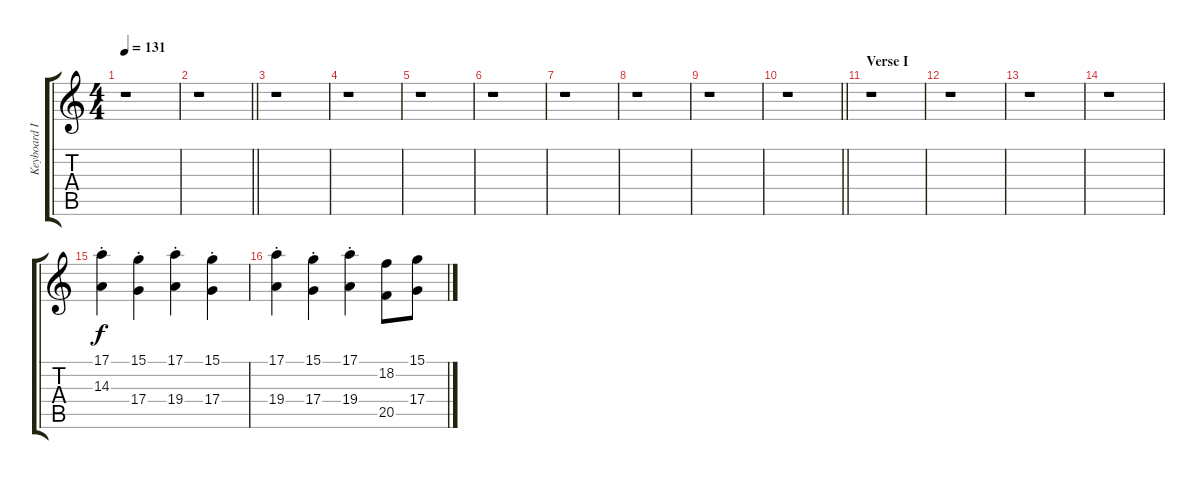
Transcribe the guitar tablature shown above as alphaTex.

\track ("Keyboard IV" "Keyboard I") {instrument synthstrings1}
\staff {score tabs}
\tuning (E4 B3 G3 D3 A2 E2) {hide}
\ts (4 4)
\tempo 131
\clef g2
\ks c
r.1{dy f} |
\barLineRight lightlight
r.1 |
\section ("" "")
r.1 |
r.1 |
r.1 |
r.1 |
r.1 |
r.1 |
r.1 |
\barLineRight lightlight
r.1 |
\section ("" "Verse I")
r.1 |
r.1 |
r.1 |
r.1 |
(17.1{st} 14.3{st}).4 (15.1{st} 17.4{st}).4 (17.1{st} 19.4{st}).4 (15.1{st} 17.4{st}).4 |
(17.1{st} 19.4{st}).4 (15.1{st} 17.4{st}).4 (17.1{st} 19.4{st}).4 (18.2 20.5).8 (15.1 17.4).8
